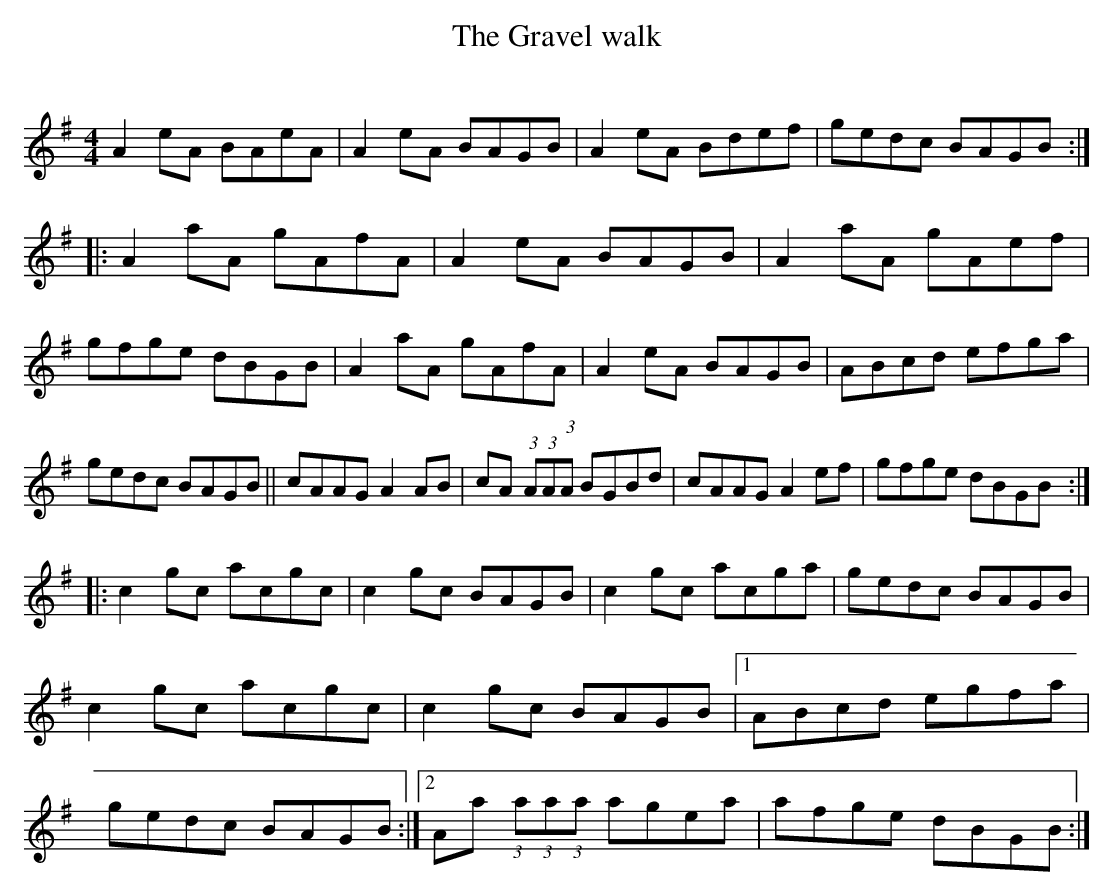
X:1
T:The Gravel walk
C:
M:4/4
L:1/8
K:G
A2 eA BAeA |A2 eA BAGB |A2 eA Bdef |gedc BAGB ::A2 aA gAfA |A2 eA BAGB |A2 aA gAef |gfge dBGB |A2 aA gAfA |A2 eA BAGB |ABcd efga |gedc BAGB ||cAAG A2 AB |cA (3:2:1A(3:2:1A(3:2:1A BGBd |cAAG A2 ef |gfge dBGB ::
c2 gc acgc |c2 gc BAGB |c2 gc acga |gedc BAGB |c2 gc acgc |c2 gc BAGB |[1ABcd egfa |gedc BAGB :|[2Aa (3:2:1a(3:2:1a(3:2:1a agea |afge dBGB :|
